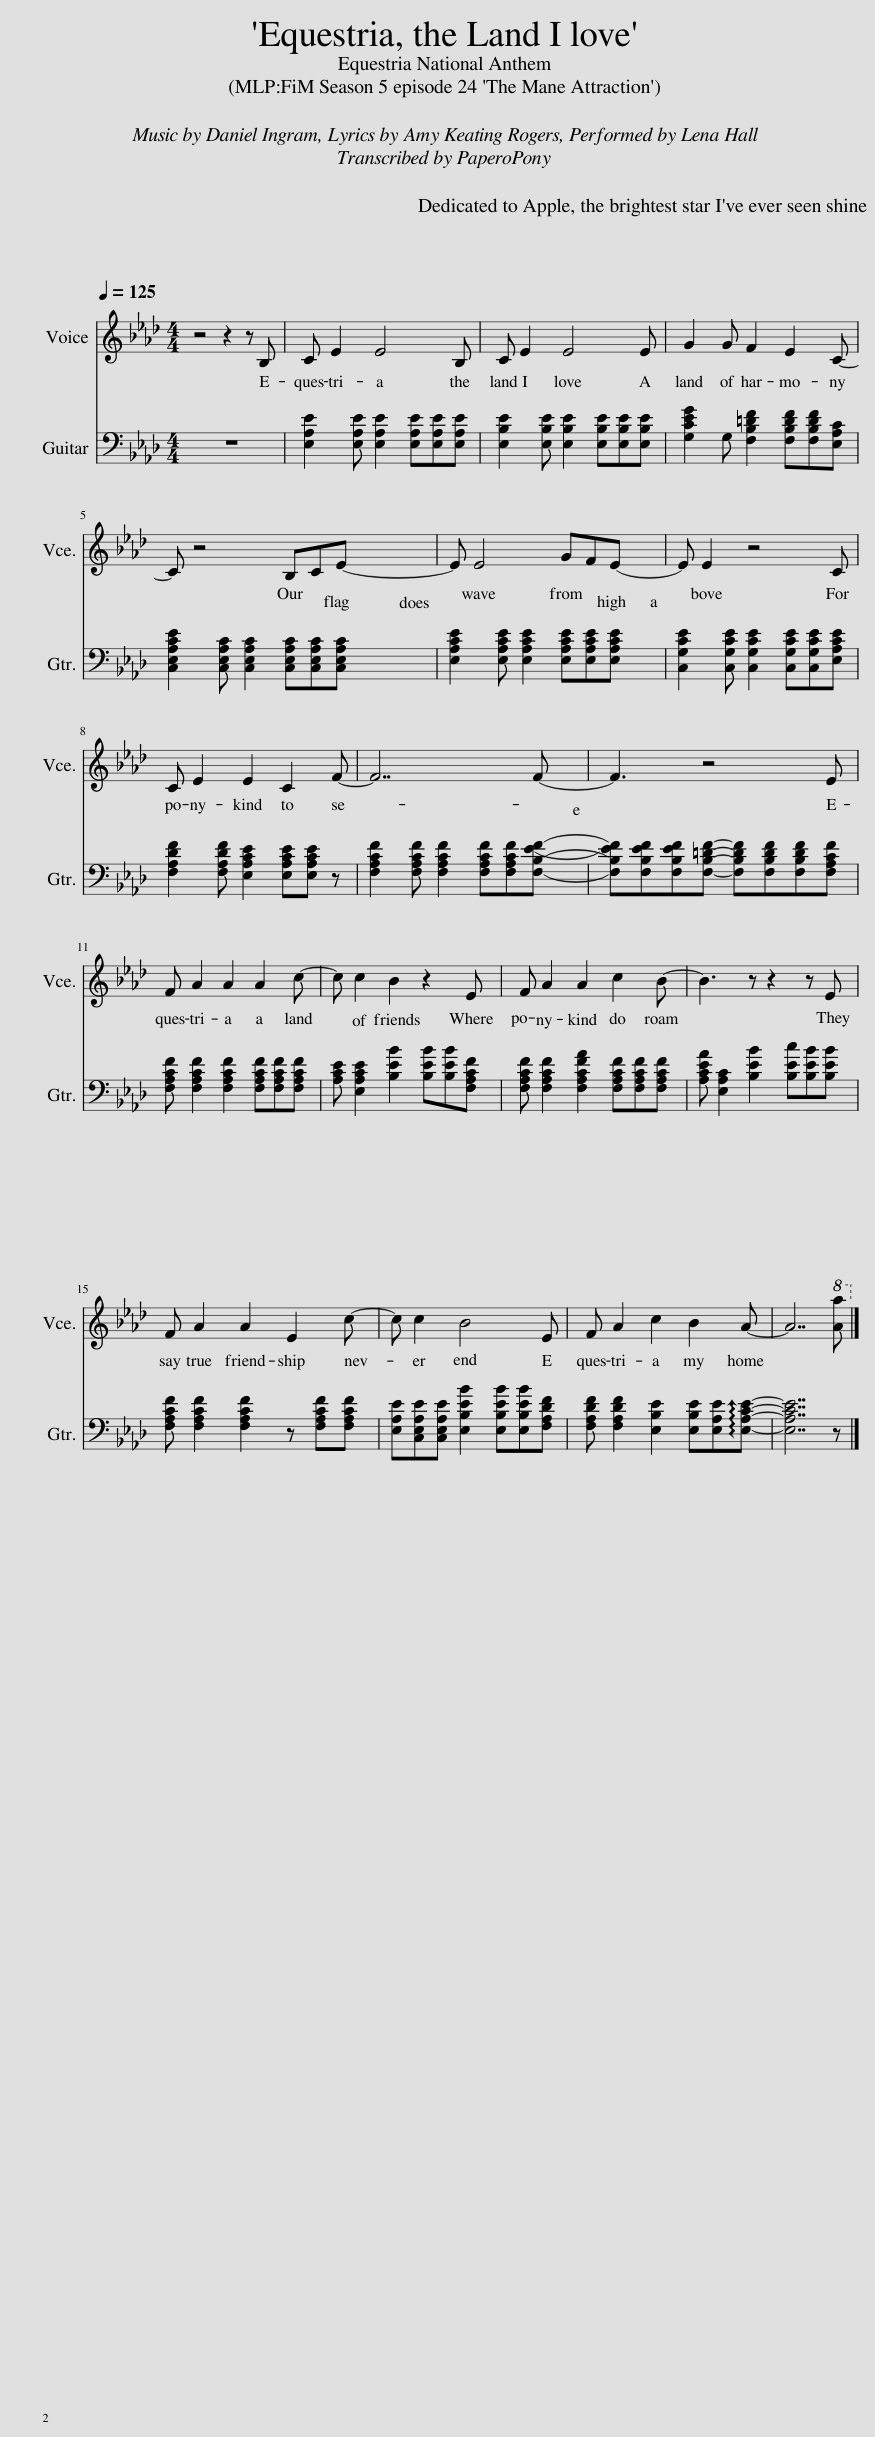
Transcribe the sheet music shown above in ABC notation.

X:1
%%score 1 2
L:1/8
Q:1/4=125
M:4/4
I:linebreak $
K:Ab
V:1 treble
V:2 bass
V:1
 z4 z2 z B, | C E2 E4 B, | C E2 E4 E | G2 G F2 E2 C- |$ C z4 B,CE- | %5
 E E4 GFE- | E E2 z4 C |$ C E2 E2 C2 F- | F7 F- | F3 z4 E |$ %10
 F A2 A2 A2 c- | c c2 B2 z2 E | F A2 A2 c2 B- | B3 z z2 z E |$ F A2 A2 E2 c- | %15
 c c2 B4 E | F A2 c2 B2 A- | A7!8va(! [aa']!8va)! |] %18
V:2
 z8 | [E,A,E]2 [E,A,E] [E,A,E]2 [E,A,E][E,A,E][E,A,E] | [E,B,E]2 [E,B,E] [E,B,E]2 [E,B,E][E,B,E][E,B,E] | [G,CEG]2 G, [F,B,=DF]2 [F,B,DF][F,B,DF][E,A,C] |$ [C,E,A,CE]2 [C,E,A,C] [C,E,A,C]2 [C,E,A,C][C,E,A,C][C,E,A,C] | %5
 [E,A,CE]2 [E,A,CE] [E,A,CE]2 [E,A,CE][E,A,CE][E,A,CE] | [C,G,CE]2 [C,G,CE] [C,G,CE]2 [C,G,CE][C,G,CE][E,A,CE] |$ [F,A,DF]2 [F,A,DF] [E,A,CE]2 [E,A,CE][E,A,CE] z | [F,A,CF]2 [F,A,CF] [F,A,CF]2 [F,A,CF][F,A,CF][F,B,EF]- | [F,B,EF][F,B,EF][F,B,EF][F,B,=DF]- [F,B,DF][F,B,DF][F,B,DF][F,A,CF] |$ %10
 [F,A,CF] [F,A,CF]2 [F,A,CF]2 [F,A,CF][F,A,CF][F,A,CF] | [A,CE] [E,A,CE]2 [B,EB]2 [B,EB][B,EB][F,A,CF] | [F,A,CF] [F,A,CF]2 [F,A,CFA]2 [F,A,CF][F,A,CF][F,A,CF] | [A,CEA] [E,A,C]2 [B,EB]2 [B,Ec][B,EB][B,EB] |$ [F,A,CF] [F,A,CF]2 [F,A,CF]2 z [F,A,CF][F,A,CF] | %15
 [E,A,E][C,E,A,E][C,E,A,E] [E,B,EB]2 [E,B,EB][E,B,EB][F,A,DF] | [F,A,DF] [F,A,DF]2 [E,B,E]2 [E,B,E][E,A,E]!arpeggio![E,A,CE]- | [E,A,CE]7 z |] %18
